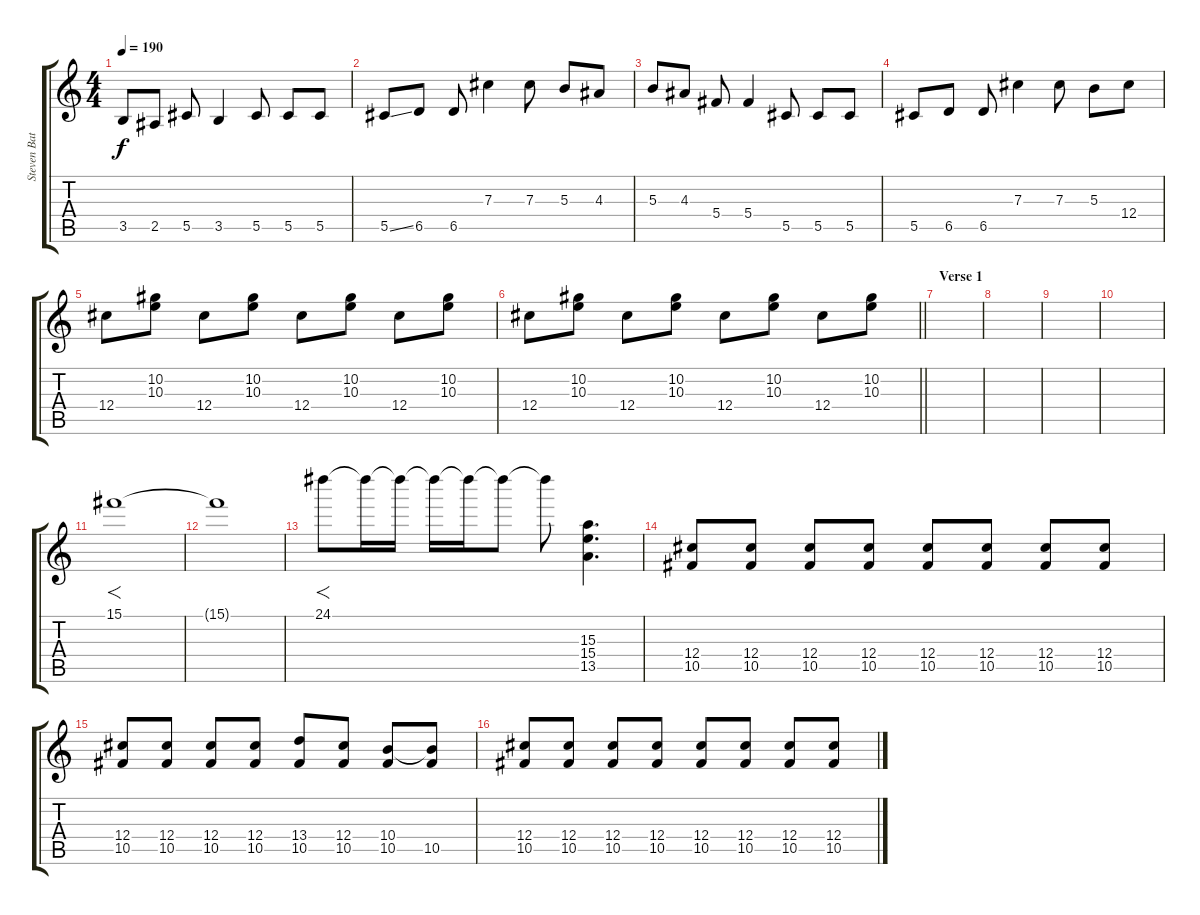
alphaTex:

\track ("Steven Battelle" "Steven Bat") {instrument distortionguitar}
\staff {score tabs}
\tuning (Eb4 Bb3 Gb3 Db3 Ab2 Eb2) {hide}
\ts (4 4)
\tempo 190
\clef g2
\ks c
3.5.8{dy f} 2.5.8 5.5.8 3.5.4 5.5.8 5.5.8 5.5.8 |
5.5{ss}.8 6.5.8 6.5.8 7.3.4 7.3.8 5.3.8 4.3.8 |
5.3.8 4.3.8 5.4.8 5.4.4 5.5.8 5.5.8 5.5.8 |
5.5.8 6.5.8 6.5.8 7.3.4 7.3.8 5.3.8 12.4.8 |
12.4.8 (10.2 10.3).8 12.4.8 (10.2 10.3).8 12.4.8 (10.2 10.3).8 12.4.8 (10.2 10.3).8 |
\barLineRight lightlight
12.4.8 (10.2 10.3).8 12.4.8 (10.2 10.3).8 12.4.8 (10.2 10.3).8 12.4.8 (10.2 10.3).8 |
\section ("" "Verse 1")
|
|
|
|
15.1.1{f} |
15.1{t}.1 |
24.1.8{f} 24.1{t}.16 24.1{t}.16 24.1{t}.16 24.1{t}.16 24.1{t}.8 24.1{t}.8 (15.3 15.4 13.5).4{d} |
(12.4 10.5).8 (12.4 10.5).8 (12.4 10.5).8 (12.4 10.5).8 (12.4 10.5).8 (12.4 10.5).8 (12.4 10.5).8 (12.4 10.5).8 |
(12.4 10.5).8 (12.4 10.5).8 (12.4 10.5).8 (12.4 10.5).8 (13.4 10.5).8 (12.4 10.5).8 (10.4 10.5).8 (10.4{t} 10.5).8 |
(12.4 10.5).8 (12.4 10.5).8 (12.4 10.5).8 (12.4 10.5).8 (12.4 10.5).8 (12.4 10.5).8 (12.4 10.5).8 (12.4 10.5).8
